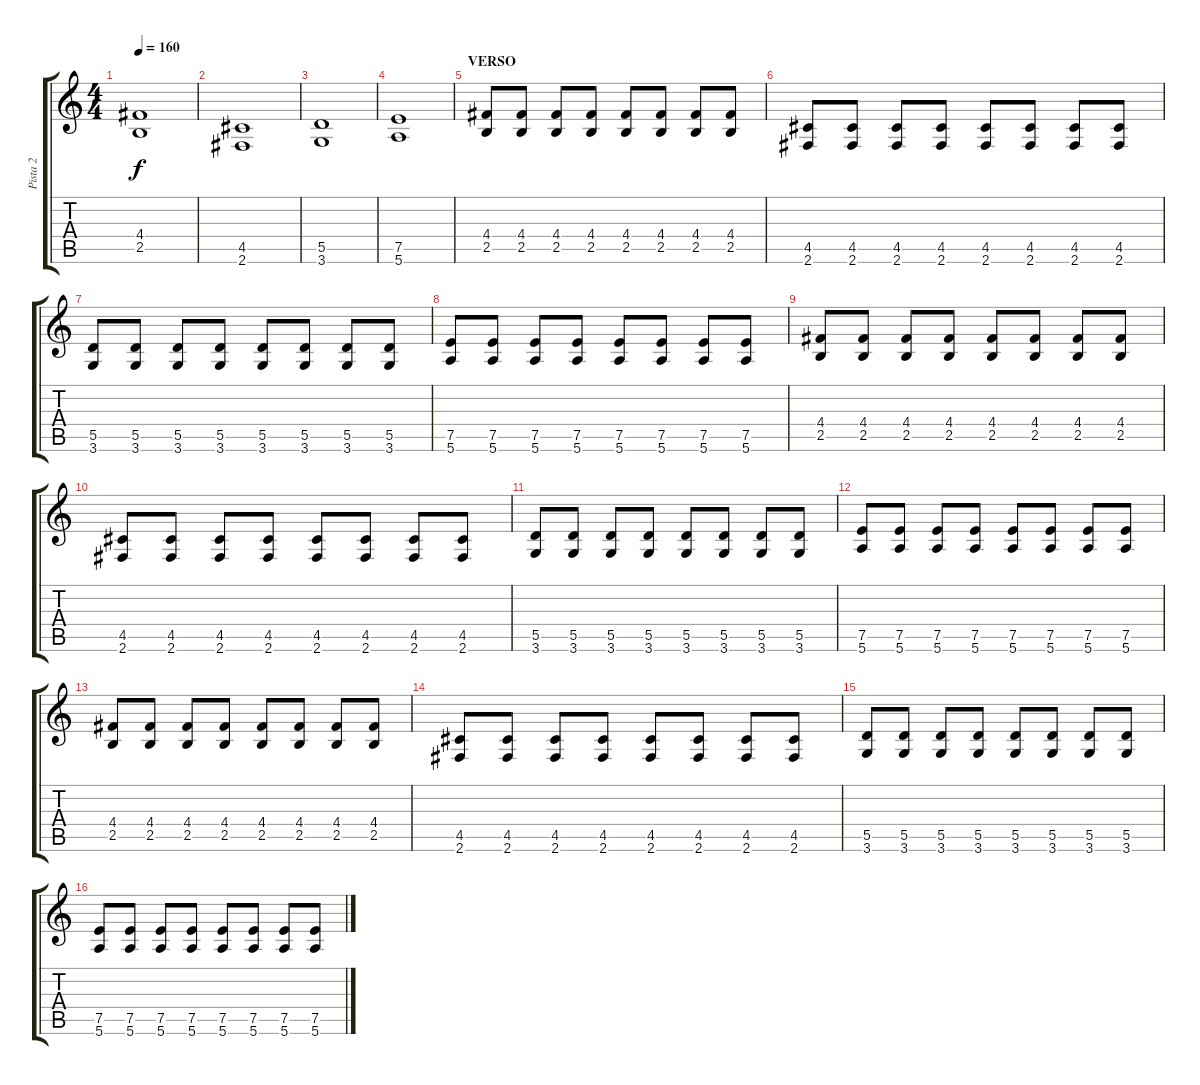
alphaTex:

\track ("Pista 2" "Pista 2") {instrument overdrivenguitar}
\staff {score tabs}
\tuning (E4 B3 G3 D3 A2 E2) {hide}
\ts (4 4)
\tempo 160
\clef g2
\ks c
(4.4 2.5).1{dy f} |
(4.5 2.6).1 |
(5.5 3.6).1 |
(7.5 5.6).1 |
\section ("" "VERSO")
(4.4 2.5).8 (4.4 2.5).8 (4.4 2.5).8 (4.4 2.5).8 (4.4 2.5).8 (4.4 2.5).8 (4.4 2.5).8 (4.4 2.5).8 |
(4.5 2.6).8 (4.5 2.6).8 (4.5 2.6).8 (4.5 2.6).8 (4.5 2.6).8 (4.5 2.6).8 (4.5 2.6).8 (4.5 2.6).8 |
(5.5 3.6).8 (5.5 3.6).8 (5.5 3.6).8 (5.5 3.6).8 (5.5 3.6).8 (5.5 3.6).8 (5.5 3.6).8 (5.5 3.6).8 |
(7.5 5.6).8 (7.5 5.6).8 (7.5 5.6).8 (7.5 5.6).8 (7.5 5.6).8 (7.5 5.6).8 (7.5 5.6).8 (7.5 5.6).8 |
(4.4 2.5).8 (4.4 2.5).8 (4.4 2.5).8 (4.4 2.5).8 (4.4 2.5).8 (4.4 2.5).8 (4.4 2.5).8 (4.4 2.5).8 |
(4.5 2.6).8 (4.5 2.6).8 (4.5 2.6).8 (4.5 2.6).8 (4.5 2.6).8 (4.5 2.6).8 (4.5 2.6).8 (4.5 2.6).8 |
(5.5 3.6).8 (5.5 3.6).8 (5.5 3.6).8 (5.5 3.6).8 (5.5 3.6).8 (5.5 3.6).8 (5.5 3.6).8 (5.5 3.6).8 |
(7.5 5.6).8 (7.5 5.6).8 (7.5 5.6).8 (7.5 5.6).8 (7.5 5.6).8 (7.5 5.6).8 (7.5 5.6).8 (7.5 5.6).8 |
(4.4 2.5).8 (4.4 2.5).8 (4.4 2.5).8 (4.4 2.5).8 (4.4 2.5).8 (4.4 2.5).8 (4.4 2.5).8 (4.4 2.5).8 |
(4.5 2.6).8 (4.5 2.6).8 (4.5 2.6).8 (4.5 2.6).8 (4.5 2.6).8 (4.5 2.6).8 (4.5 2.6).8 (4.5 2.6).8 |
(5.5 3.6).8 (5.5 3.6).8 (5.5 3.6).8 (5.5 3.6).8 (5.5 3.6).8 (5.5 3.6).8 (5.5 3.6).8 (5.5 3.6).8 |
(7.5 5.6).8 (7.5 5.6).8 (7.5 5.6).8 (7.5 5.6).8 (7.5 5.6).8 (7.5 5.6).8 (7.5 5.6).8 (7.5 5.6).8
